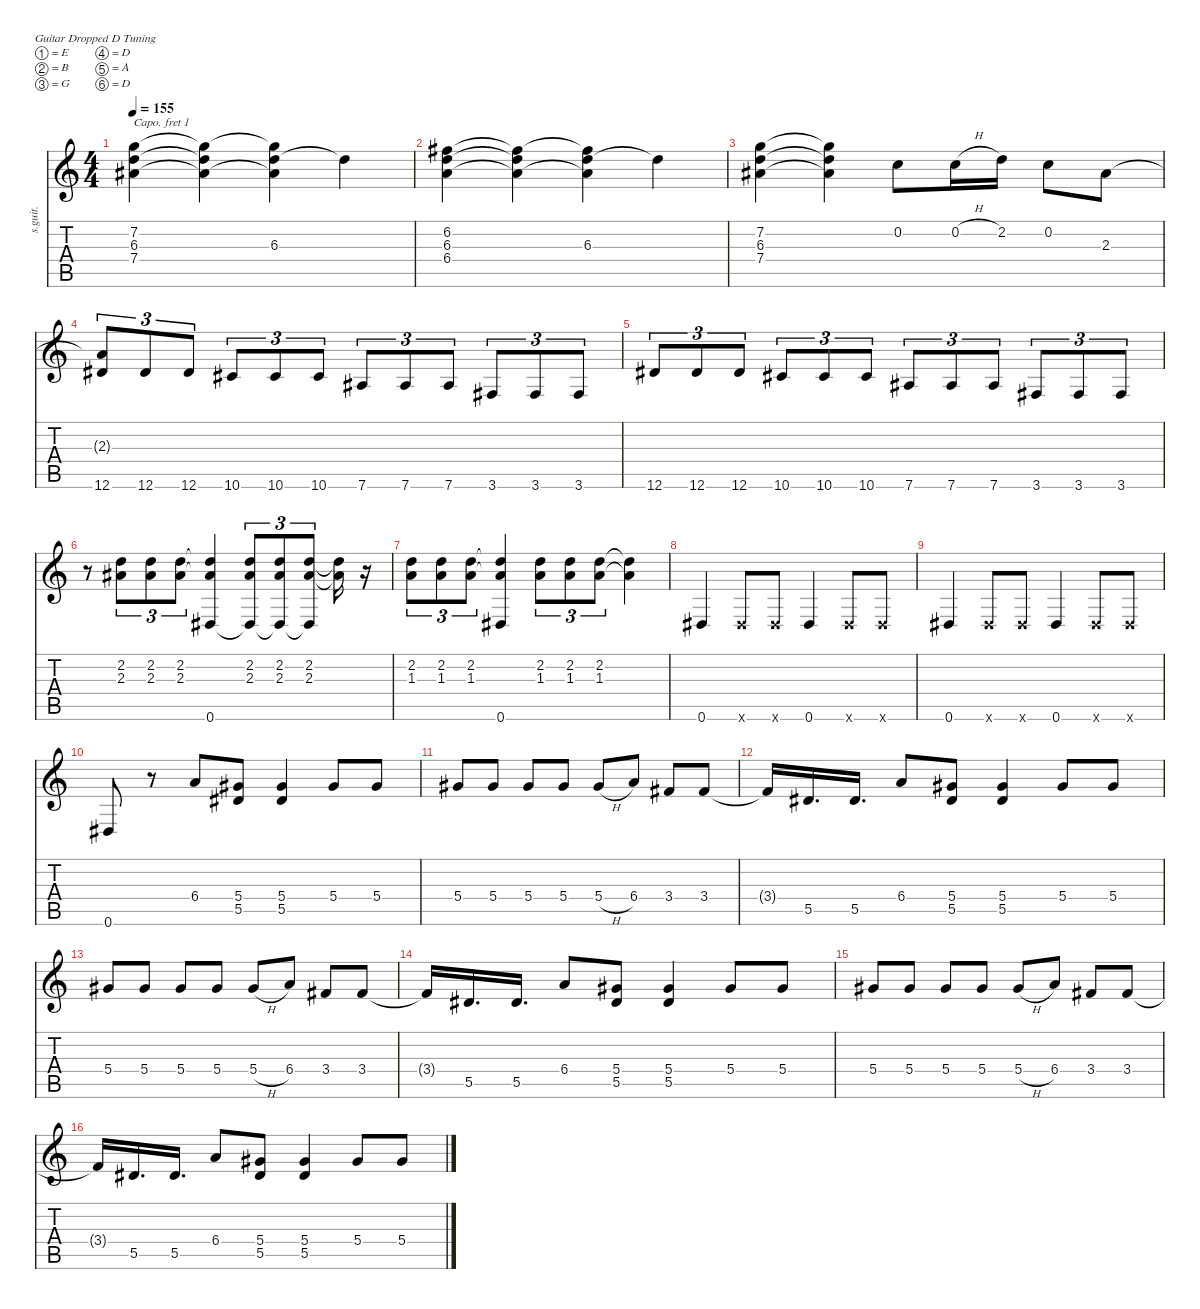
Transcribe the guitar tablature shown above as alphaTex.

\defaultSystemsLayout 4
\hideDynamics
\bracketExtendMode nobrackets
\track ("Steel Guitar" "s.guit.") {instrument acousticguitarsteel}
\staff {score tabs}
\capo 1
\tuning (E4 B3 G3 D3 A2 D2)
\ts (4 4)
\tempo 155
\clef g2
\ks c
(7.2{acc #} 6.3{acc #} 7.4).4{dy f} (7.2{t acc #} 6.3{t acc #} 7.4{t}).4 (7.2{t acc #} 6.3{acc #} 7.4{t}).4 6.3{t acc #}.4 |
(6.2 6.3{acc #} 6.4{acc #}).4 (6.2{t} 6.3{t acc #} 6.4{t acc #}).4 (6.2{t} 6.3{acc #} 6.4{t acc #}).4 6.3{t acc #}.4 |
(7.2{acc #} 6.3{acc #} 7.4).4 (7.2{t acc #} 6.3{t acc #} 7.4{t}).4 0.2.8 0.2{h}.16 2.2{acc #}.16 0.2.8 2.3.8 |
(2.3{t} 12.6).8{tu (3 2)} 12.6.8{tu (3 2)} 12.6.8{tu (3 2)} 10.6.8{tu (3 2)} 10.6.8{tu (3 2)} 10.6.8{tu (3 2)} 7.6.8{tu (3 2)} 7.6.8{tu (3 2)} 7.6.8{tu (3 2)} 3.6.8{tu (3 2)} 3.6.8{tu (3 2)} 3.6.8{tu (3 2)} |
12.6.8{tu (3 2)} 12.6.8{tu (3 2)} 12.6.8{tu (3 2)} 10.6.8{tu (3 2)} 10.6.8{tu (3 2)} 10.6.8{tu (3 2)} 7.6.8{tu (3 2)} 7.6.8{tu (3 2)} 7.6.8{tu (3 2)} 3.6.8{tu (3 2)} 3.6.8{tu (3 2)} 3.6.8{tu (3 2)} |
r.8 (2.2{acc #} 2.3).8{tu (3 2)} (2.2{acc #} 2.3).8{tu (3 2)} (2.2{acc #} 2.3).8{tu (3 2)} (2.2{t acc #} 2.3{t} 0.6).4 (2.2{acc #} 2.3 0.6{t}).8{tu (3 2)} (2.2{acc #} 2.3 0.6{t}).8{tu (3 2)} (2.2{acc #} 2.3 0.6{t}).8{tu (3 2)} (2.2{t acc #} 2.3{t}).16 r.16 |
(2.2{acc #} 1.3{acc #}).8{tu (3 2)} (2.2{acc #} 1.3{acc #}).8{tu (3 2)} (2.2{acc #} 1.3{acc #}).8{tu (3 2)} (2.2{t acc #} 1.3{t acc #} 0.6).4 (2.2{acc #} 1.3{acc #}).8{tu (3 2)} (2.2{acc #} 1.3{acc #}).8{tu (3 2)} (2.2{acc #} 1.3{acc #}).8{tu (3 2)} (2.2{t acc #} 1.3{t acc #}).4 |
0.6.4 0.6{x}.8 0.6{x}.8 0.6.4 0.6{x}.8 0.6{x}.8 |
0.6.4 0.6{x}.8 0.6{x}.8 0.6.4 0.6{x}.8 0.6{x}.8 |
0.6.8 r.8 6.4{acc #}.8 (5.4 5.5).8 (5.4 5.5).4 5.4.8 5.4.8 |
5.4.8 5.4.8 5.4.8 5.4.8 5.4{h}.8 6.4{acc #}.8 3.4.8 3.4.8 |
3.4{t}.16 5.5.16{d} 5.5.16{d} 6.4{acc #}.8 (5.4 5.5).8 (5.4 5.5).4 5.4.8 5.4.8 |
5.4.8 5.4.8 5.4.8 5.4.8 5.4{h}.8 6.4{acc #}.8 3.4.8 3.4.8 |
3.4{t}.16 5.5.16{d} 5.5.16{d} 6.4{acc #}.8 (5.4 5.5).8 (5.4 5.5).4 5.4.8 5.4.8 |
5.4.8 5.4.8 5.4.8 5.4.8 5.4{h}.8 6.4{acc #}.8 3.4.8 3.4.8 |
3.4{t}.16 5.5.16{d} 5.5.16{d} 6.4{acc #}.8 (5.4 5.5).8 (5.4 5.5).4 5.4.8 5.4.8
